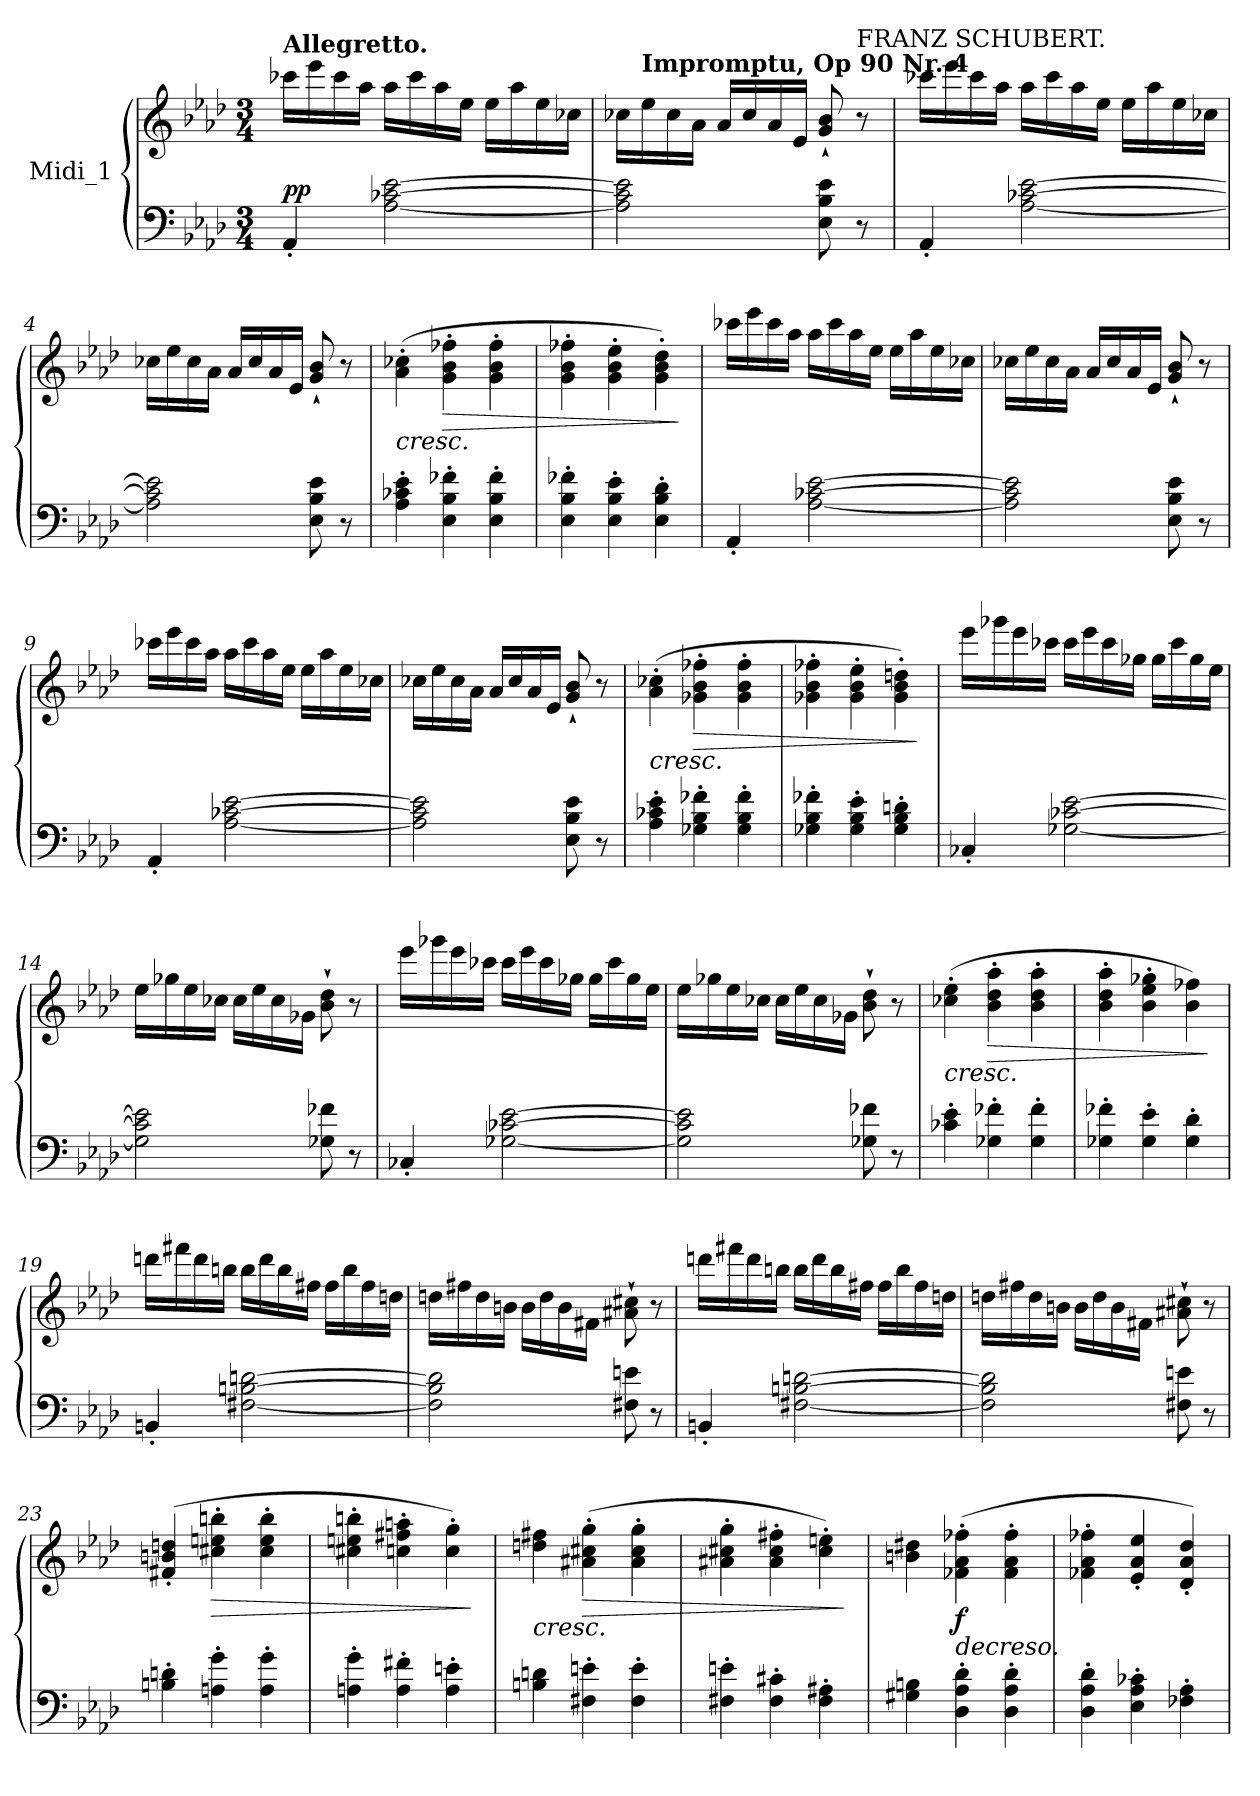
**kern	**kern	**dynam
*part1	*part1	*part1
*staff2	*staff1	*staff1/2
*I"Midi_1	*	*
*clefF4	*clefG2	*
*k[b-e-a-d-]	*k[b-e-a-d-]	*
*A-:	*A-:	*
*M3/4	*M3/4	*
=1	=1	=1
!	!LO:TX:a:B:t=Allegretto.	!
!	!	!LO:DY:a=2
4AA-'/	16ccc-X\LL	pp
.	16eee-\	.
.	16ccc-\	.
.	16aa-\JJ	.
[2A-\ [2c-X\ [2e-\	16aa-\LL	.
.	16ccc-\	.
.	16aa-\	.
.	16ee-\JJ	.
.	16ee-\LL	.
.	16aa-\	.
.	16ee-\	.
.	16cc-X\JJ	.
=2	=2	=2
2A-\] 2c-\] 2e-\]	16cc-X\LL	.
!	!LO:TX:a:B:t=Impromptu, Op 90 Nr. 4	!
.	16ee-\	.
.	16cc-\	.
.	16a-\JJ	.
.	16a-/LL	.
.	16cc-/	.
.	16a-/	.
.	16e-/JJ	.
8E-\ 8B-\ 8e-\	8g/` 8b-/`	.
!	!LO:TX:a:t=FRANZ SCHUBERT.	!
8r	8r	.
=3	=3	=3
4AA-'/	16ccc-X\LL	.
.	16eee-\	.
.	16ccc-\	.
.	16aa-\JJ	.
[2A-\ [2c-X\ [2e-\	16aa-\LL	.
.	16ccc-\	.
.	16aa-\	.
.	16ee-\JJ	.
.	16ee-\LL	.
.	16aa-\	.
.	16ee-\	.
.	16cc-X\JJ	.
!!LO:LB:g=z
=4	=4	=4
2A-\] 2c-\] 2e-\]	16cc-X\LL	.
.	16ee-\	.
.	16cc-\	.
.	16a-\JJ	.
.	16a-/LL	.
.	16cc-/	.
.	16a-/	.
.	16e-/JJ	.
8E-\ 8B-\ 8e-\	8g/` 8b-/`	.
8r	8r	.
=5	=5	=5
!	!	!LO:HP:b
4A-\' 4c-X\' 4e-\'	(>4a-\' 4cc-X\'	<
!	!	!LO:HP:b
4E-\' 4B-\' 4f-X\'	4g\' 4b-\' 4ff-X\'	>
4E-\' 4B-\' 4f-\'	4g\' 4b-\' 4ff-\'	[
=6	=6	=6
4E-\' 4B-\' 4f-X\'	4g\' 4b-\' 4ff-X\'	.
4E-\' 4B-\' 4e-\'	4g\' 4b-\' 4ee-\'	.
4E-\' 4B-\' 4d-\'	4g\' 4b-\' 4dd-\')	.
.	.	]
=7	=7	=7
4AA-'/	16ccc-X\LL	.
.	16eee-\	.
.	16ccc-\	.
.	16aa-\JJ	.
[2A-\ [2c-X\ [2e-\	16aa-\LL	.
.	16ccc-\	.
.	16aa-\	.
.	16ee-\JJ	.
.	16ee-\LL	.
.	16aa-\	.
.	16ee-\	.
.	16cc-X\JJ	.
=8	=8	=8
2A-\] 2c-\] 2e-\]	16cc-X\LL	.
.	16ee-\	.
.	16cc-\	.
.	16a-\JJ	.
.	16a-/LL	.
.	16cc-/	.
.	16a-/	.
.	16e-/JJ	.
8E-\ 8B-\ 8e-\	8g/` 8b-/`	.
8r	8r	.
!!LO:LB:g=z
=9	=9	=9
4AA-'/	16ccc-X\LL	.
.	16eee-\	.
.	16ccc-\	.
.	16aa-\JJ	.
[2A-\ [2c-X\ [2e-\	16aa-\LL	.
.	16ccc-\	.
.	16aa-\	.
.	16ee-\JJ	.
.	16ee-\LL	.
.	16aa-\	.
.	16ee-\	.
.	16cc-X\JJ	.
=10	=10	=10
2A-\] 2c-\] 2e-\]	16cc-X\LL	.
.	16ee-\	.
.	16cc-\	.
.	16a-\JJ	.
.	16a-/LL	.
.	16cc-/	.
.	16a-/	.
.	16e-/JJ	.
8E-\ 8B-\ 8e-\	8g/` 8b-/`	.
8r	8r	.
=11	=11	=11
!	!	!LO:HP:b
4A-\' 4c-X\' 4e-\'	(>4a-\' 4cc-X\'	<
!	!	!LO:HP:b
4G-X\' 4B-\' 4f-X\'	4g-X\' 4b-\' 4ff-X\'	>
4G-\' 4B-\' 4f-\'	4g-\' 4b-\' 4ff-\'	[
=12	=12	=12
4G-X\' 4B-\' 4f-X\'	4g-X\' 4b-\' 4ff-X\'	.
4G-\' 4B-\' 4e-\'	4g-\' 4b-\' 4ee-\'	.
4G-\' 4B-\' 4dn\'	4g-\' 4b-\' 4ddn\')	.
.	.	]
=13	=13	=13
4C-X'/	16eee-\LL	.
.	16ggg-X\	.
.	16eee-\	.
.	16ccc-X\JJ	.
[2G-X\ [2c-X\ [2e-\	16ccc-\LL	.
.	16eee-\	.
.	16ccc-\	.
.	16gg-X\JJ	.
.	16gg-\LL	.
.	16ccc-\	.
.	16gg-\	.
.	16ee-\JJ	.
!!LO:LB:g=z
=14	=14	=14
2G-i\] 2c-i\] 2e-\]	16ee-\LL	.
.	16gg-X\	.
.	16ee-\	.
.	16cc-X\JJ	.
.	16cc-\LL	.
.	16ee-\	.
.	16cc-\	.
.	16g-X\JJ	.
8G-\ 8f-X\	8b-\` 8dd-\`	.
8r	8r	.
=15	=15	=15
4C-X'/	16eee-\LL	.
.	16ggg-X\	.
.	16eee-\	.
.	16ccc-X\JJ	.
[2G-X\ [2c-X\ [2e-\	16ccc-\LL	.
.	16eee-\	.
.	16ccc-\	.
.	16gg-X\JJ	.
.	16gg-\LL	.
.	16ccc-\	.
.	16gg-\	.
.	16ee-\JJ	.
=16	=16	=16
2G-\] 2c-\] 2e-\]	16ee-\LL	.
.	16gg-X\	.
.	16ee-\	.
.	16cc-X\JJ	.
.	16cc-\LL	.
.	16ee-\	.
.	16cc-\	.
.	16g-X\JJ	.
8G-X\ 8f-X\	8b-\` 8dd-\`	.
8r	8r	.
=17	=17	=17
!	!	!LO:HP:b
4c-X\' 4e-\'	(>4cc-X\' 4ee-\'	<
!	!	!LO:HP:b
4G-X\' 4f-X\'	4b-\' 4dd-\' 4aa-\'	>
4G-\' 4f-\'	4b-\' 4dd-\' 4aa-\'	[
=18	=18	=18
4G-X\' 4f-X\'	4b-\' 4dd-\' 4aa-\'	.
4G-\' 4e-\'	4b-\' 4ee-\' 4gg-X\'	.
4G-\' 4d-\'	4b-\ 4ff-X\)	.
.	.	]
!!LO:PB:g=z
=19	=19	=19
4BBn'/	16dddn\LL	.
.	16fff#X\	.
.	16ddd\	.
.	16bbn\JJ	.
[2F#X\ [2Bn\ [2dn\	16bb\LL	.
.	16ddd\	.
.	16bb\	.
.	16ff#X\JJ	.
.	16ff#\LL	.
.	16bb\	.
.	16ff#\	.
.	16ddn\JJ	.
=20	=20	=20
2F#\] 2B\] 2d\]	16ddn\LL	.
.	16ff#X\	.
.	16dd\	.
.	16bn\JJ	.
.	16b\LL	.
.	16dd\	.
.	16b\	.
.	16f#X\JJ	.
8F#X\ 8en\	8a#X\` 8cc#X\`	.
8r	8r	.
=21	=21	=21
4BBn'/	16dddn\LL	.
.	16fff#X\	.
.	16ddd\	.
.	16bbn\JJ	.
[2F#X\ [2Bn\ [2dn\	16bb\LL	.
.	16ddd\	.
.	16bb\	.
.	16ff#X\JJ	.
.	16ff#\LL	.
.	16bb\	.
.	16ff#\	.
.	16ddn\JJ	.
=22	=22	=22
2F#\] 2B\] 2d\]	16ddn\LL	.
.	16ff#X\	.
.	16dd\	.
.	16bn\JJ	.
.	16b\LL	.
.	16dd\	.
.	16b\	.
.	16f#X\JJ	.
8F#X\ 8en\	8a#X\` 8cc#X\`	.
8r	8r	.
!!LO:LB:g=z
=23	=23	=23
4Bn\' 4dn\'	(>4f#X/' 4bn/' 4ddn/'	.
!	!	!LO:HP:b
4An\' 4g\'	4cc#X\' 4een\' 4bbn\'	>
4A\' 4g\'	4cc#\' 4ee\' 4bb\'	.
=24	=24	=24
4An\' 4g\'	4cc#X\' 4een\' 4bbn\'	.
4A\' 4f#X\'	4ccn\' 4ff#X\' 4aan\'	.
4A\' 4en\'	4cc\' 4gg\')	.
.	.	]
=25	=25	=25
!	!	!LO:HP:b
4Bn\ 4dn\	4ddn\ 4ff#X\	<
!	!	!LO:HP:b
4F#X\' 4en\'	(>4a#X\' 4cc#X\' 4gg\'	>
4F#\' 4e\'	4a#\' 4cc#\' 4gg\'	[
=26	=26	=26
4F#X\' 4en\'	4a#X\' 4cc#X\' 4gg\'	.
4F#\' 4c#X\'	4a#\' 4cc#\' 4ff#X\'	.
4F#\' 4A#X\'	4cc#\' 4een\')	.
.	.	]
=27	=27	=27
4G#X\ 4Bn\	4bn\ 4dd#X\	.
!	!LO:TX:b:i:t=decreso.	!
!	!	!LO:DY:b
4D-i\' 4A-i\' 4d-i\'	(>4f-X\' 4a-\' 4ff-X\'	f
4D-\' 4A-\' 4d-\'	4f-\' 4a-\' 4ff-\'	.
=28	=28	=28
4D-\' 4A-\' 4d-\'	4f-X\' 4a-\' 4ff-X\'	.
4E-\' 4A-\' 4c-X\'	4e-/' 4a-/' 4ee-/'	.
4F-X\' 4A-\'	4d-/' 4a-/' 4dd-/')	.
=	=	=
*-	*-	*-
